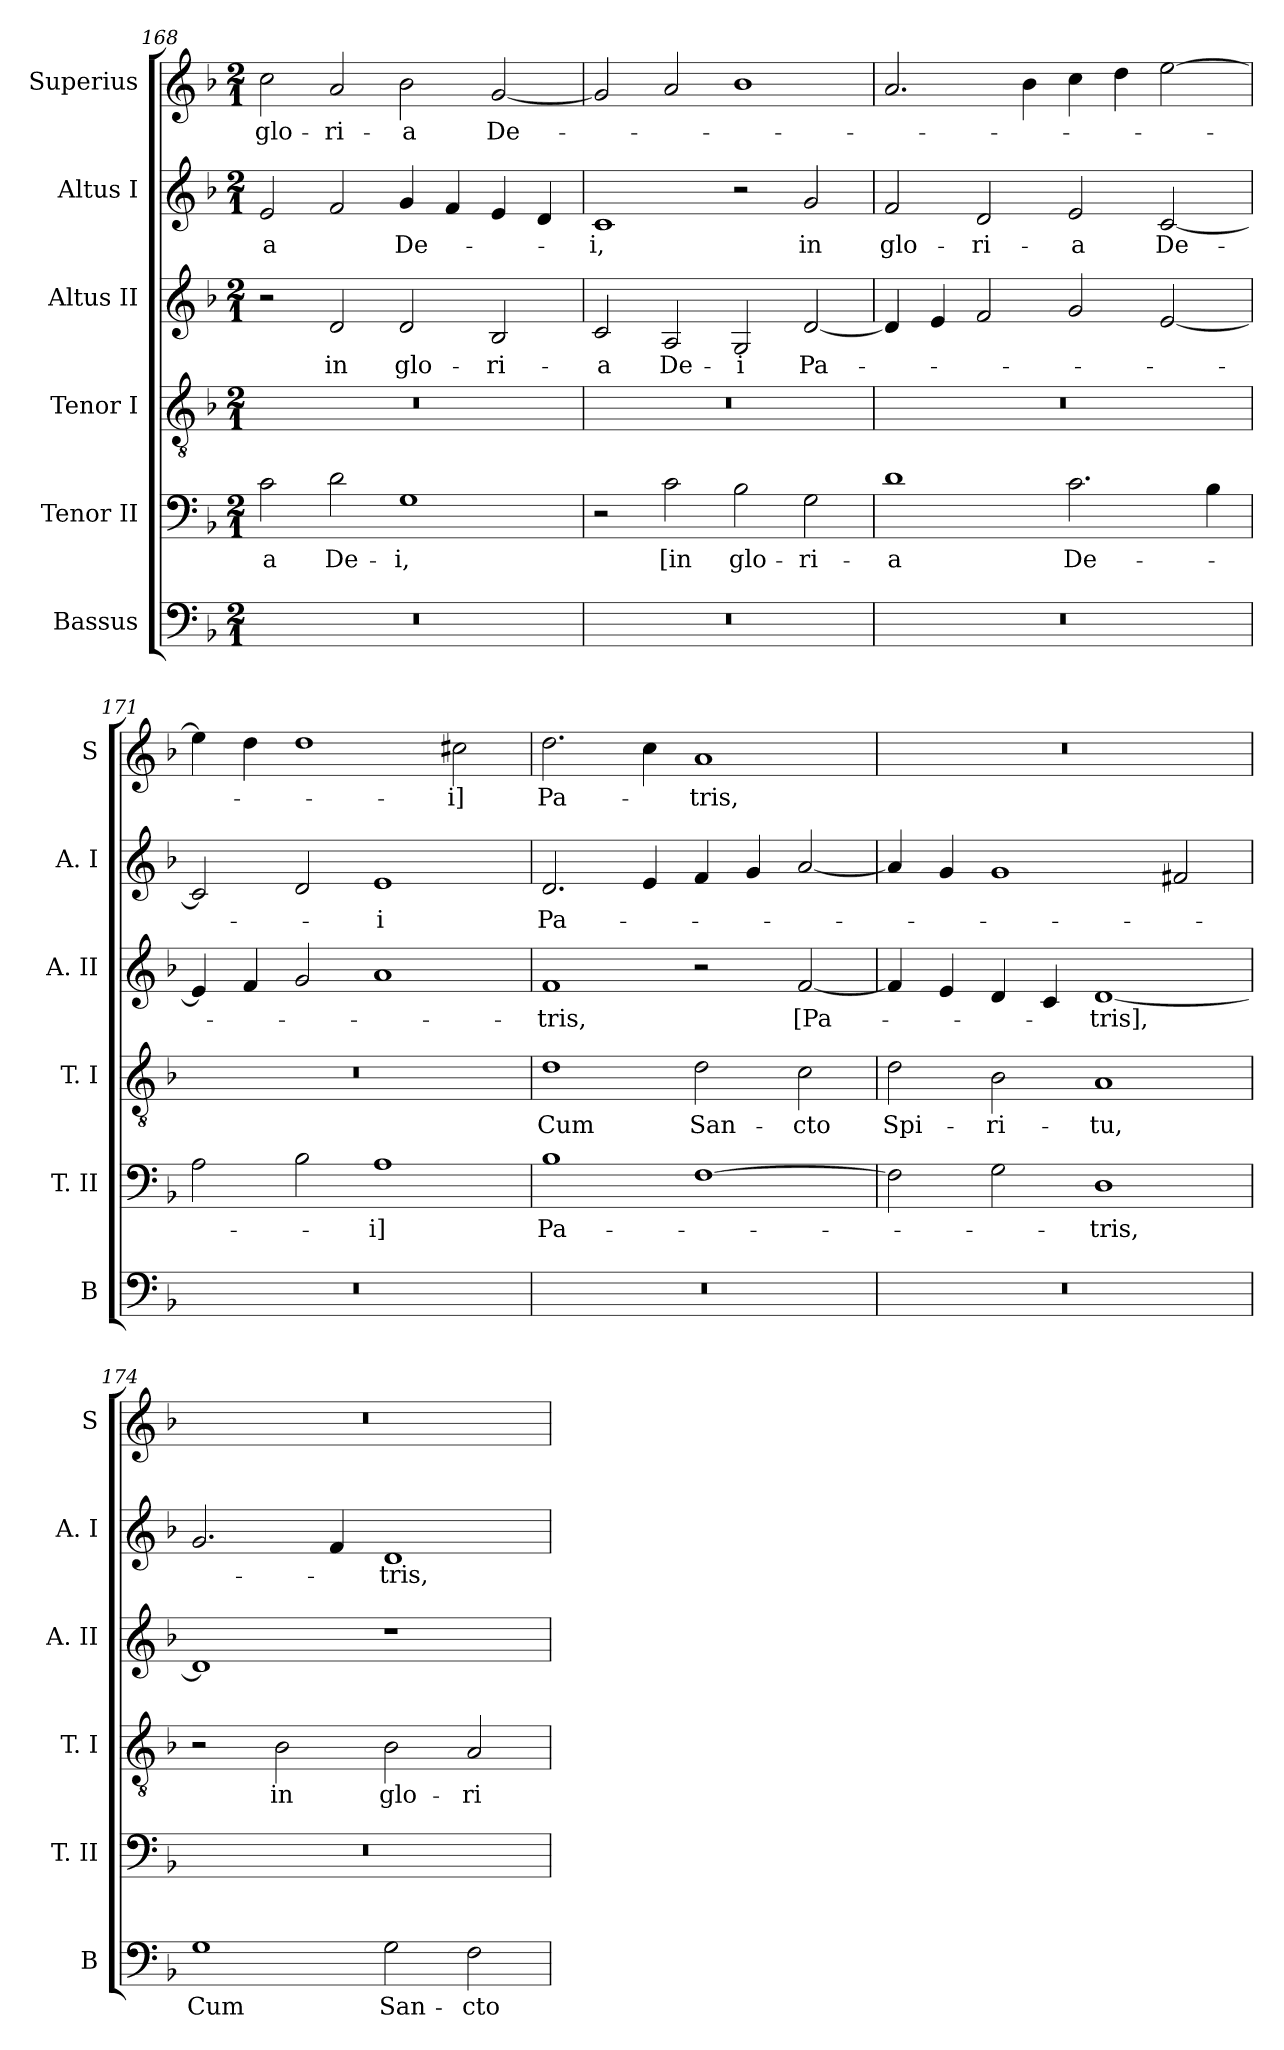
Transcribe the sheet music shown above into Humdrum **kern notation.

**kern	**text	**kern	**text	**kern	**text	**kern	**text	**kern	**text	**kern	**text
*part6	*part6	*part5	*part5	*part4	*part4	*part3	*part3	*part2	*part2	*part1	*part1
*staff6	*staff6	*staff5	*staff5	*staff4	*staff4	*staff3	*staff3	*staff2	*staff2	*staff1	*staff1
*I"Bassus	*	*I"Tenor II	*	*I"Tenor I	*	*I"Altus II	*	*I"Altus I	*	*I"Superius	*
*I'B	*	*I'T. II	*	*I'T. I	*	*I'A. II	*	*I'A. I	*	*I'S	*
*clefF4	*	*clefF4	*	*clefGv2	*	*clefG2	*	*clefG2	*	*clefG2	*
*k[b-]	*	*k[b-]	*	*k[b-]	*	*k[b-]	*	*k[b-]	*	*k[b-]	*
*F:	*	*F:	*	*F:	*	*F:	*	*F:	*	*F:	*
*M2/1	*	*M2/1	*	*M2/1	*	*M2/1	*	*M2/1	*	*M2/1	*
=168	=168	=168	=168	=168	=168	=168	=168	=168	=168	=168	=168
0r	.	2c	-a	0r	.	2r	.	2e	-a	2cc	glo-
.	.	2d	De-	.	.	2d	in	2f	.	2a	-ri-
.	.	1G	-i,	.	.	2d	glo-	4g	De-	2b-	-a
.	.	.	.	.	.	.	.	4f	.	.	.
.	.	.	.	.	.	2B-	-ri-	4e	.	[2g	De-
.	.	.	.	.	.	.	.	4d	.	.	.
=169	=169	=169	=169	=169	=169	=169	=169	=169	=169	=169	=169
0r	.	2r	.	0r	.	2c	-a	1c	-i,	2g]	.
.	.	2c	[in	.	.	2A	De-	.	.	2a	.
.	.	2B-	glo-	.	.	2G	-i	2r	.	1b-	.
.	.	2G	-ri-	.	.	[2d	Pa-	2g	in	.	.
=170	=170	=170	=170	=170	=170	=170	=170	=170	=170	=170	=170
0r	.	1d	-a	0r	.	4d]	.	2f	glo-	2.a	.
.	.	.	.	.	.	4e	.	.	.	.	.
.	.	.	.	.	.	2f	.	2d	-ri-	.	.
.	.	.	.	.	.	.	.	.	.	4b-	.
.	.	2.c	De-	.	.	2g	.	2e	-a	4cc	.
.	.	.	.	.	.	.	.	.	.	4dd	.
.	.	.	.	.	.	[2e	.	[2c	De-	[2ee	.
.	.	4B-	.	.	.	.	.	.	.	.	.
=171	=171	=171	=171	=171	=171	=171	=171	=171	=171	=171	=171
0r	.	2A	.	0r	.	4e]	.	2c]	.	4ee]	.
.	.	.	.	.	.	4f	.	.	.	4dd	.
.	.	2B-	.	.	.	2g	.	2d	.	1dd	.
.	.	1A	-i]	.	.	1a	.	1e	-i	.	.
.	.	.	.	.	.	.	.	.	.	2cc#X	-i]
=172	=172	=172	=172	=172	=172	=172	=172	=172	=172	=172	=172
0r	.	1B-	Pa-	1d	Cum	1f	-tris,	2.d	Pa-	2.dd	Pa-
.	.	.	.	.	.	.	.	4e	.	4cc	.
.	.	[1F	.	2d	San-	2r	.	4f	.	1a	-tris,
.	.	.	.	.	.	.	.	4g	.	.	.
.	.	.	.	2c	-cto	[2f	[Pa-	[2a	.	.	.
=173	=173	=173	=173	=173	=173	=173	=173	=173	=173	=173	=173
0r	.	2F]	.	2d	Spi-	4f]	.	4a]	.	0r	.
.	.	.	.	.	.	4e	.	4g	.	.	.
.	.	2G	.	2B-	-ri-	4d	.	1g	.	.	.
.	.	.	.	.	.	4c	.	.	.	.	.
.	.	1D	-tris,	1A	-tu,	[1d	-tris],	.	.	.	.
.	.	.	.	.	.	.	.	2f#X	.	.	.
=174	=174	=174	=174	=174	=174	=174	=174	=174	=174	=174	=174
1G	Cum	0r	.	2r	.	1d]	.	2.g	.	0r	.
.	.	.	.	2B-	in	.	.	.	.	.	.
.	.	.	.	.	.	.	.	4f	.	.	.
2G	San-	.	.	2B-	glo-	1r	.	1d	-tris,	.	.
2F	-cto	.	.	2A	-ri-	.	.	.	.	.	.
=	=	=	=	=	=	=	=	=	=	=	=
*-	*-	*-	*-	*-	*-	*-	*-	*-	*-	*-	*-
